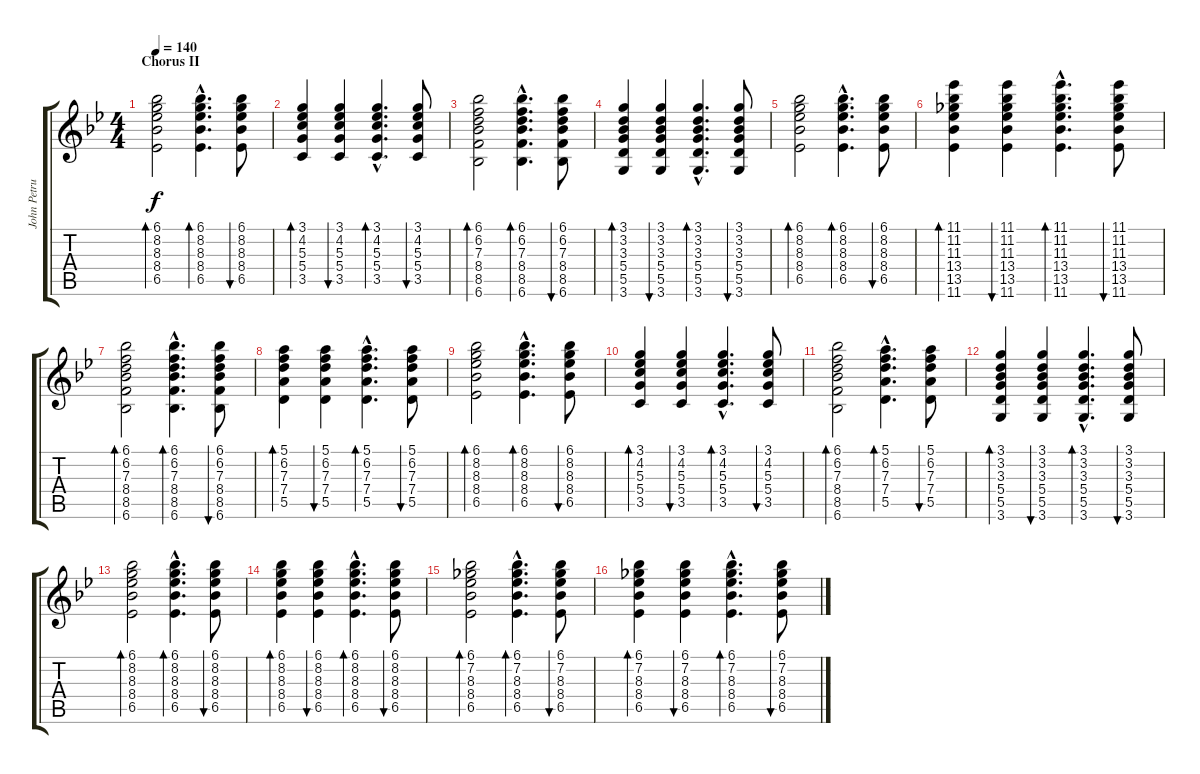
\track ("John Petrucci Acoustic Guitar" "John Petru") {instrument acousticguitarnylon}
\staff {score tabs}
\tuning (E4 B3 G3 D3 A2 E2) {hide}
\ts (4 4)
\section ("" "Chorus II")
\tempo 140
\clef g2
\ks bb
(6.1 8.2 8.3 8.4 6.5).2{bd 60 dy f} (6.1{hac} 8.2{hac} 8.3{hac} 8.4{hac} 6.5{hac}).4{d bd 60} (6.1 8.2 8.3 8.4 6.5).8{bu 60} |
(3.1 4.2 5.3 5.4 3.5).4{bd 60} (3.1 4.2 5.3 5.4 3.5).4{bu 60} (3.1{hac} 4.2{hac} 5.3{hac} 5.4{hac} 3.5{hac}).4{d bd 60} (3.1 4.2 5.3 5.4 3.5).8{bu 60} |
(6.1 6.2 7.3 8.4 8.5 6.6).2{bd 60} (6.1{hac} 6.2{hac} 7.3{hac} 8.4{hac} 8.5{hac} 6.6{hac}).4{d bd 60} (6.1 6.2 7.3 8.4 8.5 6.6).8{bu 60} |
(3.1 3.2 3.3 5.4 5.5 3.6).4{bd 60} (3.1 3.2 3.3 5.4 5.5 3.6).4{bu 60} (3.1{hac} 3.2{hac} 3.3{hac} 5.4{hac} 5.5{hac} 3.6{hac}).4{d bd 60} (3.1 3.2 3.3 5.4 5.5 3.6).8{bu 60} |
(6.1 8.2 8.3 8.4 6.5).2{bd 60} (6.1{hac} 8.2{hac} 8.3{hac} 8.4{hac} 6.5{hac}).4{d bd 60} (6.1 8.2 8.3 8.4 6.5).8{bu 60} |
(11.1 11.2 11.3 13.4 13.5 11.6).4{bd 60} (11.1 11.2 11.3 13.4 13.5 11.6).4{bu 60} (11.1{hac} 11.2{hac} 11.3{hac} 13.4{hac} 13.5{hac} 11.6{hac}).4{d bd 60} (11.1 11.2 11.3 13.4 13.5 11.6).8{bu 60} |
(6.1 6.2 7.3 8.4 8.5 6.6).2{bd 60} (6.1{hac} 6.2{hac} 7.3{hac} 8.4{hac} 8.5{hac} 6.6{hac}).4{d bd 60} (6.1 6.2 7.3 8.4 8.5 6.6).8{bu 60} |
(5.1 6.2 7.3 7.4 5.5).4{bd 60} (5.1 6.2 7.3 7.4 5.5).4{bu 60} (5.1{hac} 6.2{hac} 7.3{hac} 7.4{hac} 5.5{hac}).4{d bd 60} (5.1 6.2 7.3 7.4 5.5).8{bu 60} |
(6.1 8.2 8.3 8.4 6.5).2{bd 60} (6.1{hac} 8.2{hac} 8.3{hac} 8.4{hac} 6.5{hac}).4{d bd 60} (6.1 8.2 8.3 8.4 6.5).8{bu 60} |
(3.1 4.2 5.3 5.4 3.5).4{bd 60} (3.1 4.2 5.3 5.4 3.5).4{bu 60} (3.1{hac} 4.2{hac} 5.3{hac} 5.4{hac} 3.5{hac}).4{d bd 60} (3.1 4.2 5.3 5.4 3.5).8{bu 60} |
(6.1 6.2 7.3 8.4 8.5 6.6).2{bd 60} (5.1{hac} 6.2{hac} 7.3{hac} 7.4{hac} 5.5{hac}).4{d bd 60} (5.1 6.2 7.3 7.4 5.5).8{bu 60} |
(3.1 3.2 3.3 5.4 5.5 3.6).4{bd 60} (3.1 3.2 3.3 5.4 5.5 3.6).4{bu 60} (3.1{hac} 3.2{hac} 3.3{hac} 5.4{hac} 5.5{hac} 3.6{hac}).4{d bd 60} (3.1 3.2 3.3 5.4 5.5 3.6).8{bu 60} |
(6.1 8.2 8.3 8.4 6.5).2{bd 60} (6.1{hac} 8.2{hac} 8.3{hac} 8.4{hac} 6.5{hac}).4{d bd 60} (6.1 8.2 8.3 8.4 6.5).8{bu 60} |
(6.1 8.2 8.3 8.4 6.5).4{bd 60} (6.1 8.2 8.3 8.4 6.5).4{bu 60} (6.1{hac} 8.2{hac} 8.3{hac} 8.4{hac} 6.5{hac}).4{d bd 60} (6.1 8.2 8.3 8.4 6.5).8{bu 60} |
(6.1 7.2 8.3 8.4 6.5).2{bd 60} (6.1{hac} 7.2{hac} 8.3{hac} 8.4{hac} 6.5{hac}).4{d bd 60} (6.1 7.2 8.3 8.4 6.5).8{bu 60} |
(6.1 7.2 8.3 8.4 6.5).4{bd 60} (6.1 7.2 8.3 8.4 6.5).4{bu 60} (6.1{hac} 7.2{hac} 8.3{hac} 8.4{hac} 6.5{hac}).4{d bd 60} (6.1 7.2 8.3 8.4 6.5).8{bu 60}
